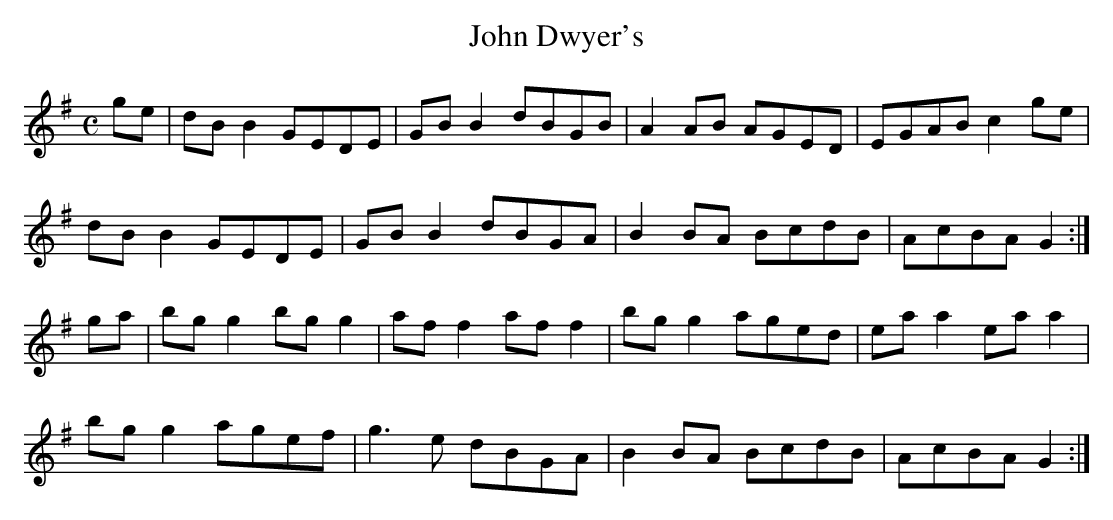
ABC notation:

X:1
T:John Dwyer's
M:C
L:1/8
K:G Major
ge|dBB2 GEDE|GBB2 dBGB|A2AB AGED|EGAB c2ge|!
dBB2 GEDE|GBB2 dBGA|B2BA BcdB|AcBA G2:|!
ga|bgg2 bgg2|aff2 aff2|bgg2 aged|eaa2 eaa2|!
bgg2 agef|g3e dBGA|B2BA BcdB|AcBA G2:|!
